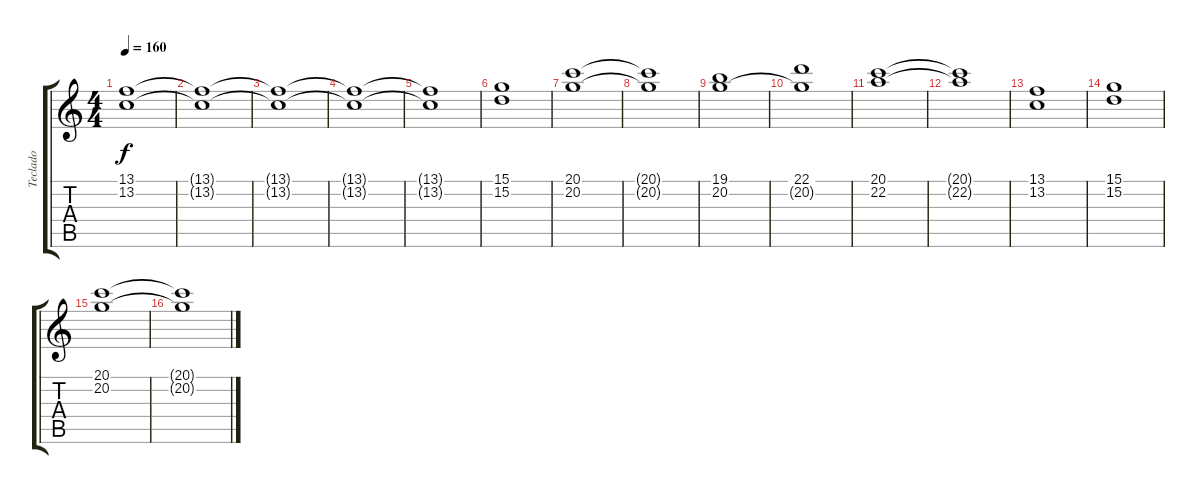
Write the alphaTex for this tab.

\track ("Teclado" "Teclado") {instrument stringensemble1}
\staff {score tabs}
\tuning (E4 B3 G3 D3 A2 E2) {hide}
\ts (4 4)
\tempo 160
\clef g2
\ks c
(13.1 13.2).1{dy f} |
(13.1{t} 13.2{t}).1 |
(13.1{t} 13.2{t}).1 |
(13.1{t} 13.2{t}).1 |
(13.1{t} 13.2{t}).1 |
(15.1 15.2).1 |
(20.1 20.2).1 |
(20.1{t} 20.2{t}).1 |
(19.1 20.2).1 |
(22.1 20.2{t}).1 |
(20.1 22.2).1 |
(20.1{t} 22.2{t}).1 |
(13.1 13.2).1 |
(15.1 15.2).1 |
(20.1 20.2).1 |
(20.1{t} 20.2{t}).1
